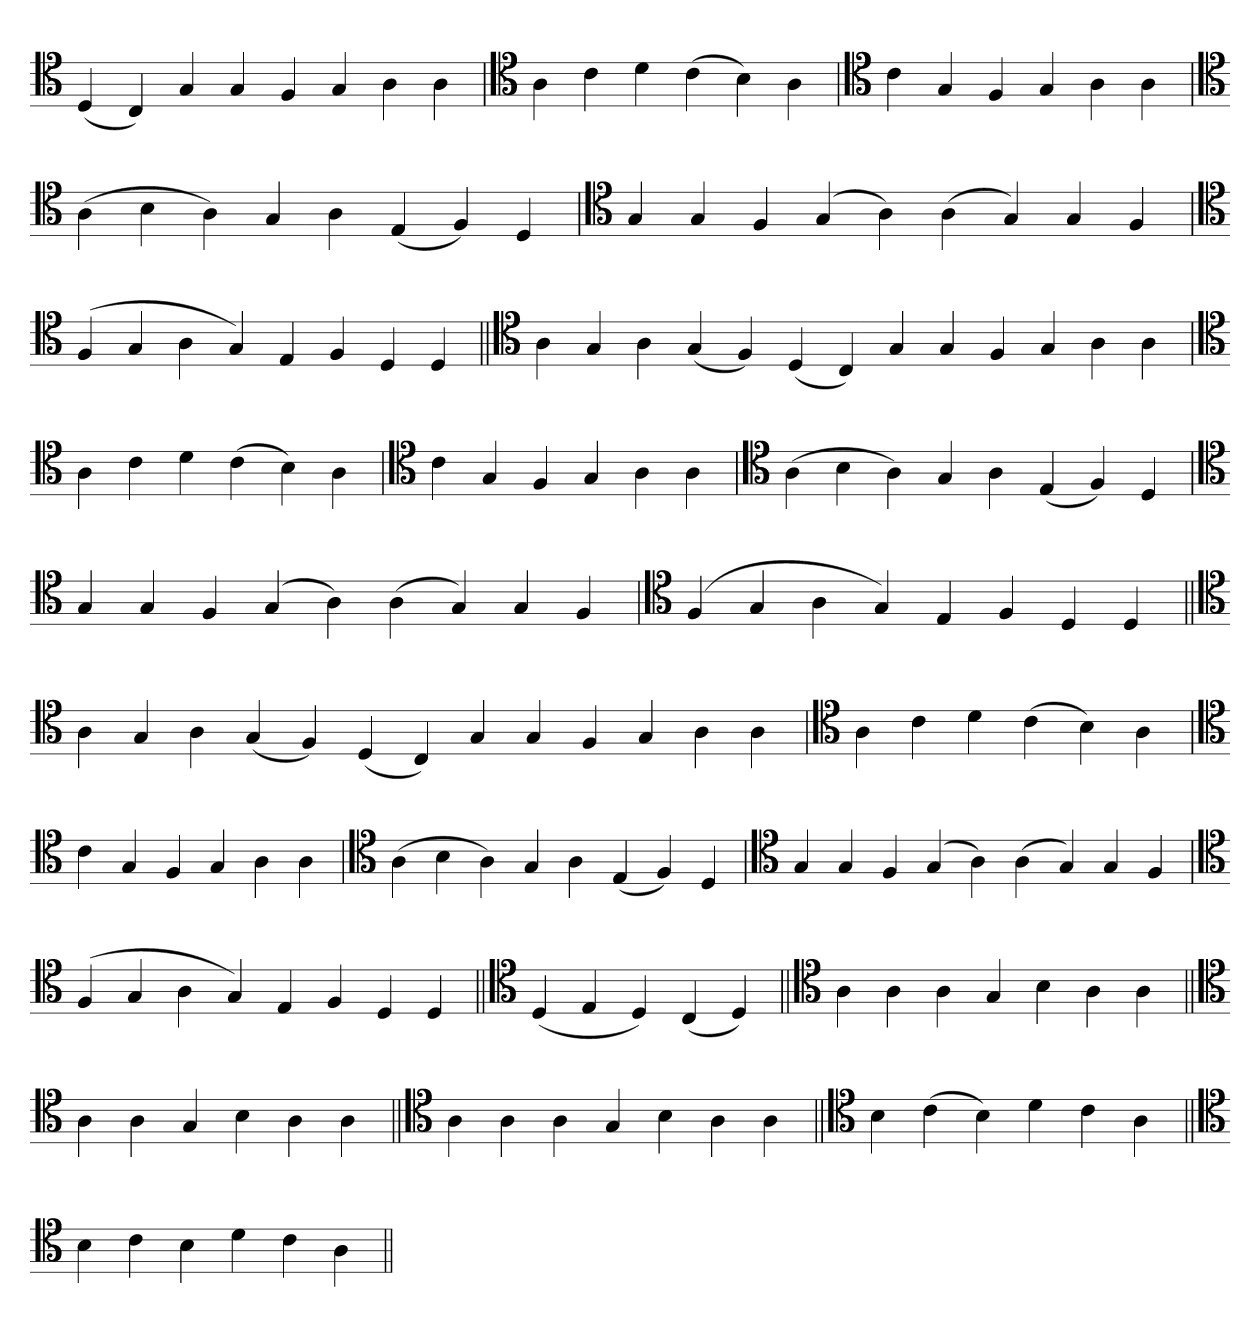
**kern
*part1
*staff1
*clefC4
=
(4D
4C)
4G
4G
4F
4G
4A
4A
='
*clefC4
4A
4c
4d
(4c
4B)
4A
=`
*clefC4
4c
4G
4F
4G
4A
4A
=
*clefC4
(4A
4B
4A)
4G
4A
(4E
4F)
4D
=`
*clefC4
4G
4G
4F
(4G
4A)
(4A
4G)
4G
4F
=`
*clefC4
(4F
4G
4A
4G)
4E
4F
4D
4D
=||
*clefC4
4A
4G
4A
(4G
4F)
(4D
4C)
4G
4G
4F
4G
4A
4A
='
*clefC4
4A
4c
4d
(4c
4B)
4A
=`
*clefC4
4c
4G
4F
4G
4A
4A
=
*clefC4
(4A
4B
4A)
4G
4A
(4E
4F)
4D
=`
*clefC4
4G
4G
4F
(4G
4A)
(4A
4G)
4G
4F
=`
*clefC4
(4F
4G
4A
4G)
4E
4F
4D
4D
=||
*clefC4
4A
4G
4A
(4G
4F)
(4D
4C)
4G
4G
4F
4G
4A
4A
='
*clefC4
4A
4c
4d
(4c
4B)
4A
=`
*clefC4
4c
4G
4F
4G
4A
4A
=
*clefC4
(4A
4B
4A)
4G
4A
(4E
4F)
4D
=`
*clefC4
4G
4G
4F
(4G
4A)
(4A
4G)
4G
4F
=`
*clefC4
(4F
4G
4A
4G)
4E
4F
4D
4D
=||
*clefC4
(4D
4E
4D)
(4C
4D)
=||
*clefC4
4A
4A
4A
4G
4B
4A
4A
=||
*clefC4
4A
4A
4G
4B
4A
4A
=||
*clefC4
4A
4A
4A
4G
4B
4A
4A
=||
*clefC4
4B
(4c
4B)
4d
4c
4A
=||
*clefC4
4B
4c
4B
4d
4c
4A
=||
*-
